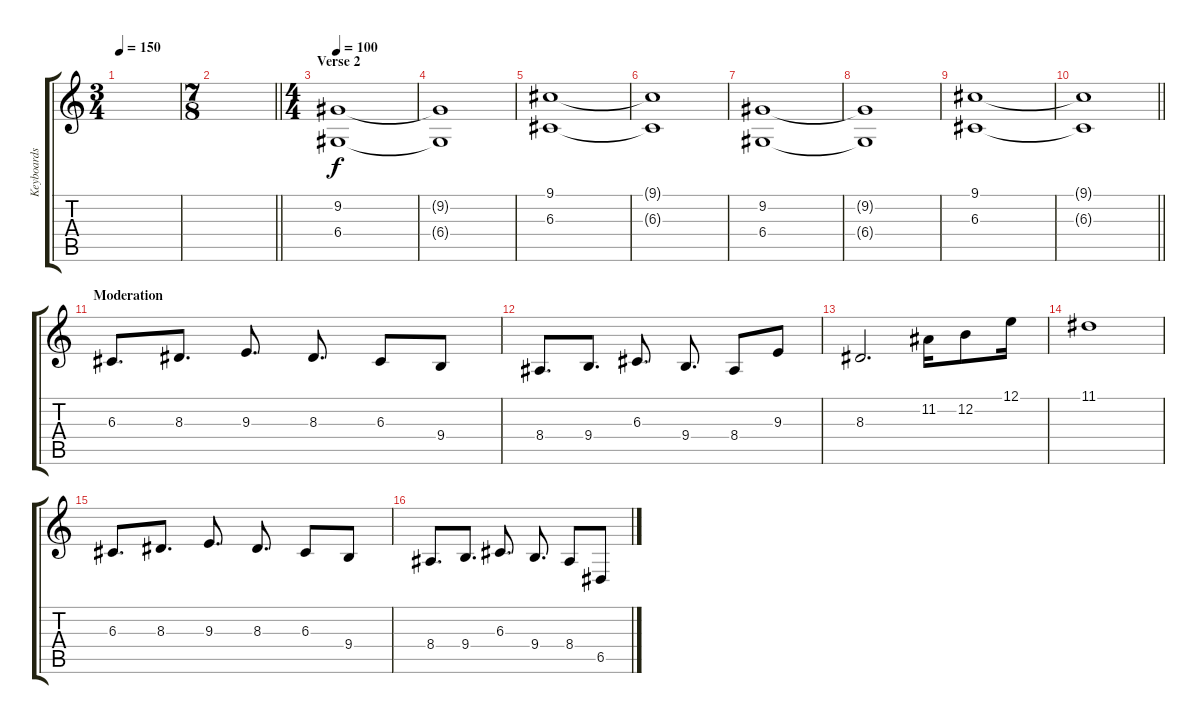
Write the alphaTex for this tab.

\track ("Keyboards" "Keyboards") {instrument stringensemble1}
\staff {score tabs}
\tuning (E4 B3 G3 D3 A2 E2) {hide}
\ts (3 4)
\tempo 150
\clef g2
\ks c
|
\ts (7 8)
\barLineRight lightlight
|
\ts (4 4)
\section ("" "Verse 2")
\tempo 100
(9.2 6.4).1{volume 10} |
(9.2{t} 6.4{t}).1 |
(9.1 6.3).1 |
(9.1{t} 6.3{t}).1 |
(9.2 6.4).1{volume 9} |
(9.2{t} 6.4{t}).1 |
(9.1 6.3).1 |
\barLineRight lightlight
(9.1{t} 6.3{t}).1 |
\section ("" "Moderation")
6.3.8{d volume 13 instrument choiraahs} 8.3.8{d} 9.3.8{d} 8.3.8{d} 6.3.8 9.4.8 |
8.4.8{d} 9.4.8{d} 6.3.8{d} 9.4.8{d} 8.4.8 9.3.8 |
8.3.2{d} 11.2.16 12.2.8 12.1.16 |
11.1.1 |
6.3.8{d} 8.3.8{d} 9.3.8{d} 8.3.8{d} 6.3.8 9.4.8 |
8.4.8{d} 9.4.8{d} 6.3.8{d} 9.4.8{d} 8.4.8 6.5.8
